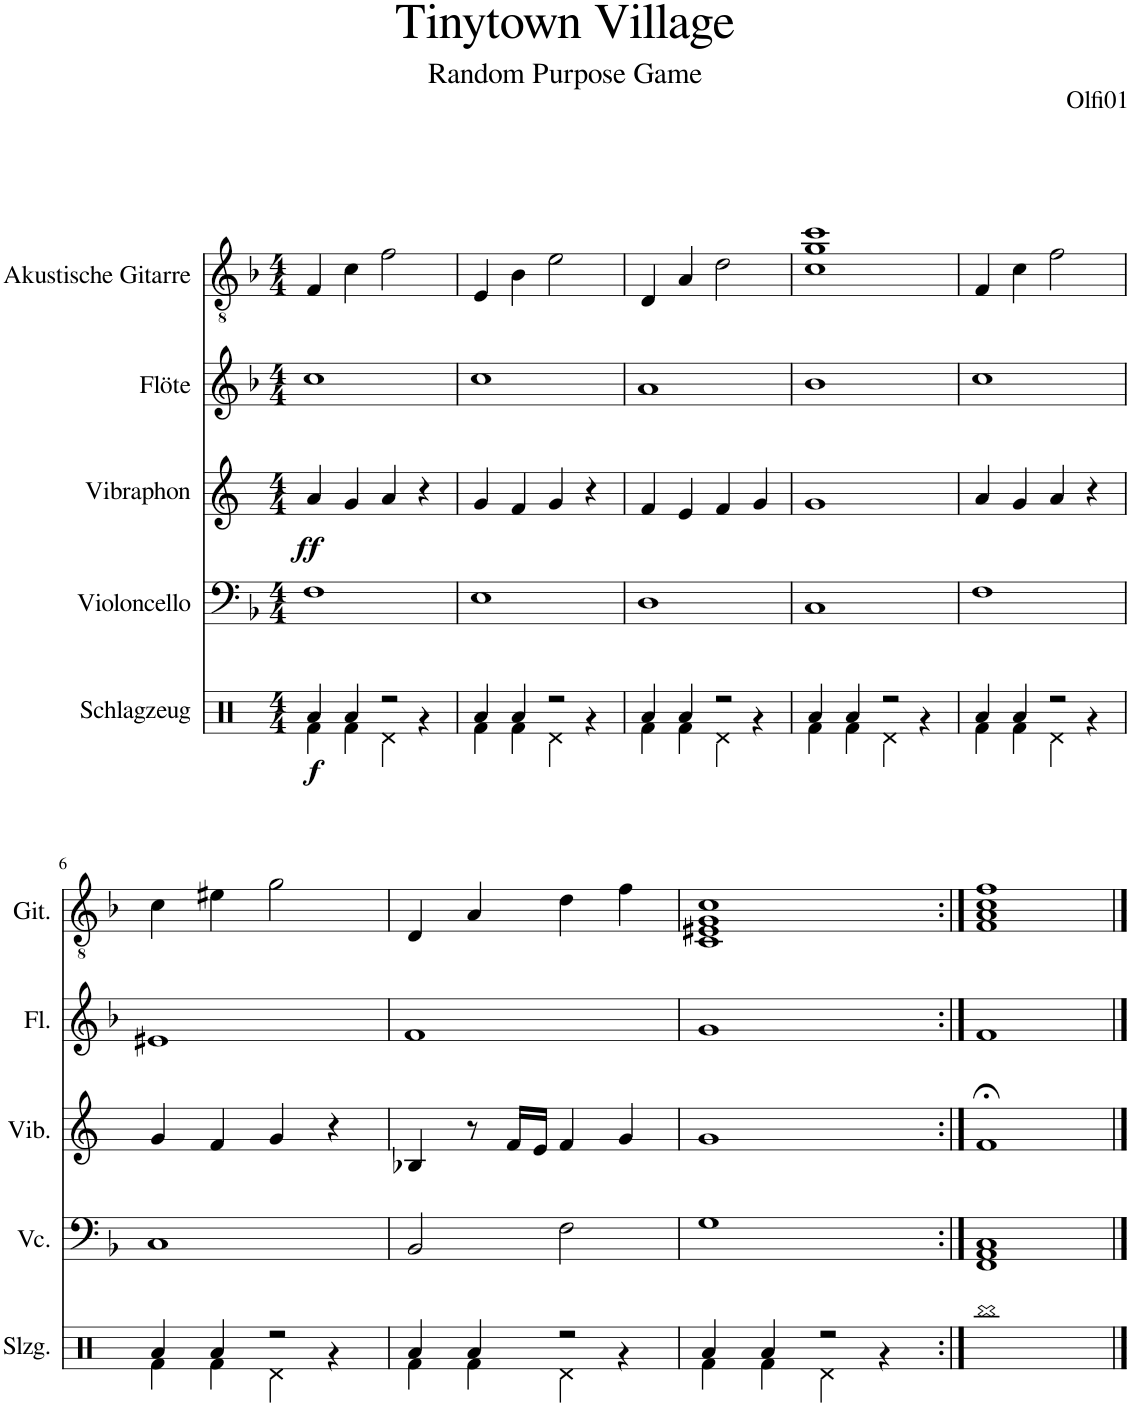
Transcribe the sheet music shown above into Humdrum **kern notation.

**kern	**dynam	**kern	**kern	**dynam	**kern	**kern
*part5	*part5	*part4	*part3	*part3	*part2	*part1
*staff5	*staff5	*staff4	*staff3	*staff3	*staff2	*staff1
*I"Schlagzeug	*	*I"Violoncello	*I"Vibraphon	*	*I"Flöte	*I"Akustische Gitarre
*I'Slzg.	*	*I'Vc.	*I'Vib.	*	*I'Fl.	*I'Git.
*clefX	*	*clefF4	*clefG2	*	*clefG2	*clefGv2
*k[]	*	*k[b-]	*k[]	*	*k[b-]	*k[b-]
*M4/4	*	*M4/4	*M4/4	*	*M4/4	*M4/4
=1	=1	=1	=1	=1	=1	=1
*^	*	*	*	*	*	*
!	!	!LO:DY:b	!	!	!LO:DY:b	!	!
4Ra/	4Rf\	f	1F	4a/	ff	1cc	4F/
4Ra/	4Rf\	.	.	4g/	.	.	4c\
2r	4Rd\	.	.	4a/	.	.	2f\
.	4r	.	.	4r	.	.	.
=2	=2	=2	=2	=2	=2	=2	=2
4Ra/	4Rf\	.	1E	4g/	.	1cc	4E/
4Ra/	4Rf\	.	.	4f/	.	.	4B-\
2r	4Rd\	.	.	4g/	.	.	2e\
.	4r	.	.	4r	.	.	.
=3	=3	=3	=3	=3	=3	=3	=3
4Ra/	4Rf\	.	1D	4f/	.	1a	4D/
4Ra/	4Rf\	.	.	4e/	.	.	4A/
2r	4Rd\	.	.	4f/	.	.	2d\
.	4r	.	.	4g/	.	.	.
=4	=4	=4	=4	=4	=4	=4	=4
4Ra/	4Rf\	.	1C	1g	.	1b-	1c 1g 1cc
4Ra/	4Rf\	.	.	.	.	.	.
2r	4Rd\	.	.	.	.	.	.
.	4r	.	.	.	.	.	.
=5	=5	=5	=5	=5	=5	=5	=5
4Ra/	4Rf\	.	1F	4a/	.	1cc	4F/
4Ra/	4Rf\	.	.	4g/	.	.	4c\
2r	4Rd\	.	.	4a/	.	.	2f\
.	4r	.	.	4r	.	.	.
!!LO:LB:g=z
=6	=6	=6	=6	=6	=6	=6	=6
4Ra/	4Rf\	.	1C	4g/	.	1e#X	4c\
4Ra/	4Rf\	.	.	4f/	.	.	4e#X\
2r	4Rd\	.	.	4g/	.	.	2g\
.	4r	.	.	4r	.	.	.
=7	=7	=7	=7	=7	=7	=7	=7
4Ra/	4Rf\	.	2BB-/	4B-X/	.	1f	4D/
4Ra/	4Rf\	.	.	8r	.	.	4A/
.	.	.	.	16f/LL	.	.	.
.	.	.	.	16e/JJ	.	.	.
2r	4Rd\	.	2F\	4f/	.	.	4d\
.	4r	.	.	4g/	.	.	4f\
=8	=8	=8	=8	=8	=8	=8	=8
4Ra/	4Rf\	.	1G	1g	.	1g	1C 1E#X 1G 1c
4Ra/	4Rf\	.	.	.	.	.	.
2r	4Rd\	.	.	.	.	.	.
.	4r	.	.	.	.	.	.
*v	*v	*	*	*	*	*	*
=9:|!	=9:|!	=9:|!	=9:|!	=9:|!	=9:|!	=9:|!
1Rbb	.	1FF 1AA 1C	1f;<	.	1f	1F 1A 1c 1f
==	==	==	==	==	==	==
*-	*-	*-	*-	*-	*-	*-
